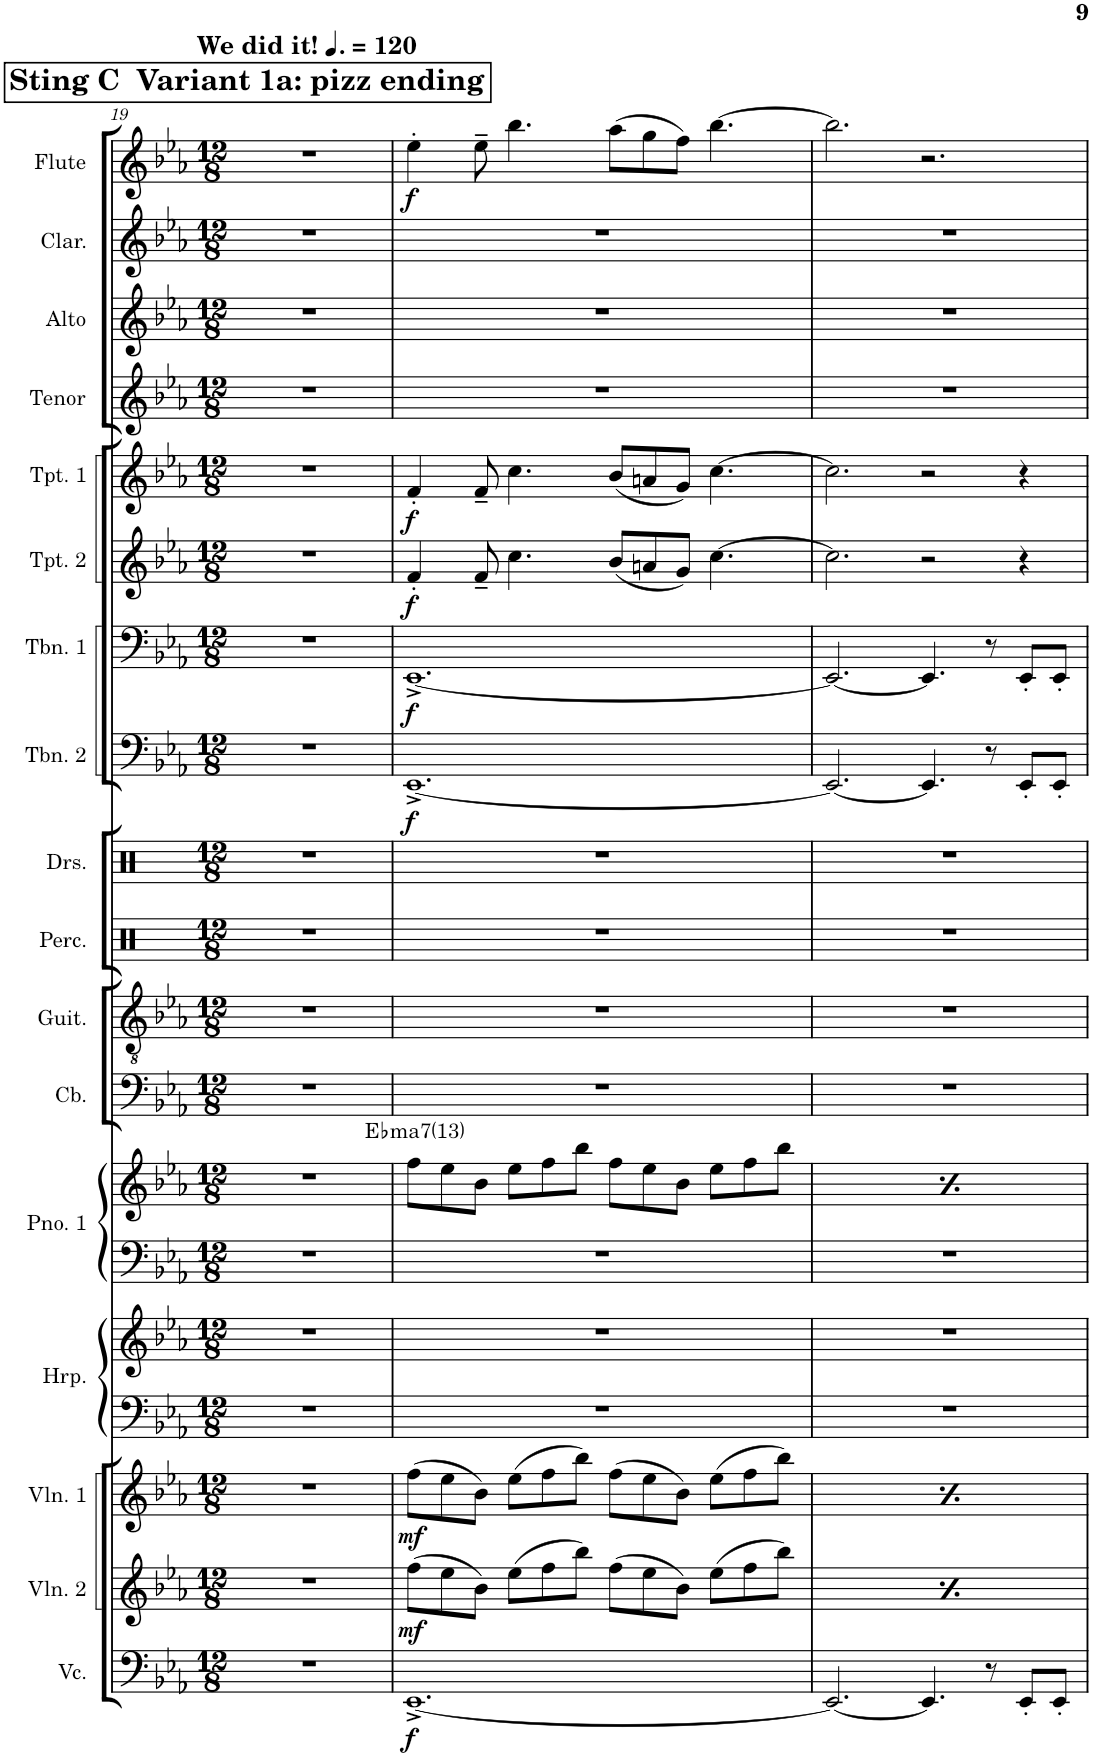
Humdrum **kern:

**kern	**dynam	**kern	**dynam	**kern	**dynam	**kern	**kern	**kern	**kern	**harte	**kern	**kern	**kern	**kern	**kern	**dynam	**kern	**dynam	**kern	**dynam	**kern	**dynam	**kern	**kern	**kern	**kern	**dynam
*part17	*part17	*part16	*part16	*part15	*part15	*part14	*part14	*part13	*part13	*part13	*part12	*part11	*part10	*part9	*part8	*part8	*part7	*part7	*part6	*part6	*part5	*part5	*part4	*part3	*part2	*part1	*part1
*staff19	*staff19	*staff18	*staff18	*staff17	*staff17	*staff16	*staff15	*staff14	*staff13	*	*staff12	*staff11	*staff10	*staff9	*staff8	*staff8	*staff7	*staff7	*staff6	*staff6	*staff5	*staff5	*staff4	*staff3	*staff2	*staff1	*staff1
*I"Violoncello	*	*I"Violin 2	*	*I"Violin 1	*	*I"Piano 2	*	*I"Piano 1	*	*	*I"Bass	*I"Guitar	*I"Percussion	*I"Drumset	*I"Trombone 2	*	*I"Trombone 1	*	*I"Trumpet 2	*	*I"Trumpet 1	*	*I"REED 4 (Tenor Sax)	*I"REED 3 (Alto Sax, Flute)	*I"REED 2 (Clarinet)	*I"REED 1 (Flute, Bari Sax)	*
*I'Vc.	*	*I'Vln. 2	*	*I'Vln. 1	*	*I'Pno. 2	*	*I'Pno. 1	*	*	*I'Bass	*I'Guit.	*I'Perc.	*I'Drs.	*I'Tbn. 2	*	*I'Tbn. 1	*	*I'Tpt. 2	*	*I'Tpt. 1	*	*I'Tenor	*I'Alto	*I'Clar.	*I'Flute	*
!!LO:PB:g=z
*clefF4	*	*clefG2	*	*clefG2	*	*clefF4	*clefG2	*clefF4	*clefG2	*	*clefF4	*clefGv2	*clefX	*clefX	*clefF4	*	*clefF4	*	*clefG2	*	*clefG2	*	*clefG2	*clefG2	*clefG2	*clefG2	*
*	*	*	*	*	*	*	*	*	*	*	*Trd7c12	*	*	*	*	*	*	*	*Trd1c2	*	*Trd1c2	*	*Trd8c14	*Trd5c9	*Trd1c2	*	*
*k[b-e-a-]	*	*k[b-e-a-]	*	*k[b-e-a-]	*	*k[b-e-a-]	*k[b-e-a-]	*k[b-e-a-]	*k[b-e-a-]	*	*k[b-e-a-]	*k[b-e-a-]	*k[]	*k[]	*k[b-e-a-]	*	*k[b-e-a-]	*	*k[b-e-a-]	*	*k[b-e-a-]	*	*k[b-e-a-]	*k[b-e-a-]	*k[b-e-a-]	*k[b-e-a-]	*
*M12/8	*	*M12/8	*	*M12/8	*	*M12/8	*M12/8	*M12/8	*M12/8	*	*M12/8	*M12/8	*M12/8	*M12/8	*M12/8	*	*M12/8	*	*M12/8	*	*M12/8	*	*M12/8	*M12/8	*M12/8	*M12/8	*
*MM180	*	*MM180	*	*MM180	*	*MM180	*MM180	*MM180	*MM180	*	*MM180	*MM180	*MM180	*MM180	*MM180	*	*MM180	*	*MM180	*	*MM180	*	*MM180	*MM180	*MM180	*MM180	*
=19	=19	=19	=19	=19	=19	=19	=19	=19	=19	=19	=19	=19	=19	=19	=19	=19	=19	=19	=19	=19	=19	=19	=19	=19	=19	=19	=19
!	!	!	!	!	!	!	!	!	!	!	!	!	!	!	!	!	!	!	!	!	!	!	!	!	!	!LO:TX:a:B:t=We did it!	!
!	!	!	!	!	!	!	!	!	!	!	!	!	!	!	!	!	!	!	!	!	!	!	!	!	!	!LO:TX:a:B:t=Sting C  Variant 1a&colon; pizz ending	!
1.r	.	1.r	.	1.r	.	1.r	1.r	1.r	1.r	.	1.r	1.r	1.r	1.r	1.r	.	1.r	.	1.r	.	1.r	.	1.r	1.r	1.r	1.r	.
=20	=20	=20	=20	=20	=20	=20	=20	=20	=20	=20	=20	=20	=20	=20	=20	=20	=20	=20	=20	=20	=20	=20	=20	=20	=20	=20	=20
!	!LO:DY:b	!	!LO:DY:b	!	!LO:DY:b	!	!	!	!	!LO:H:kt=ma7	!	!	!	!	!	!LO:DY:b	!	!LO:DY:b	!	!LO:DY:b	!	!LO:DY:b	!	!	!	!	!LO:DY:b
[1.EE-^	f	(8ff\L	mf	(8ff\L	mf	1.r	1.r	1.r	8ff\L	Eb:maj7(13)	1.r	1.r	1.r	1.r	[1.EE-^	f	[1.EE-^	f	4f'/	f	4f'/	f	1.r	1.r	1.r	4ee-'\	f
.	.	8ee-\	.	8ee-\	.	.	.	.	8ee-\	.	.	.	.	.	.	.	.	.	.	.	.	.	.	.	.	.	.
.	.	8b-\J)	.	8b-\J)	.	.	.	.	8b-\J	.	.	.	.	.	.	.	.	.	8f~/	.	8f~/	.	.	.	.	8ee-~\	.
.	.	(8ee-\L	.	(8ee-\L	.	.	.	.	8ee-\L	.	.	.	.	.	.	.	.	.	4.cc\	.	4.cc\	.	.	.	.	4.bb-\	.
.	.	8ff\	.	8ff\	.	.	.	.	8ff\	.	.	.	.	.	.	.	.	.	.	.	.	.	.	.	.	.	.
.	.	8bb-\J)	.	8bb-\J)	.	.	.	.	8bb-\J	.	.	.	.	.	.	.	.	.	.	.	.	.	.	.	.	.	.
.	.	(8ff\L	.	(8ff\L	.	.	.	.	8ff\L	.	.	.	.	.	.	.	.	.	(8b-/L	.	(8b-/L	.	.	.	.	(8aa-\L	.
.	.	8ee-\	.	8ee-\	.	.	.	.	8ee-\	.	.	.	.	.	.	.	.	.	8an/	.	8an/	.	.	.	.	8gg\	.
.	.	8b-\J)	.	8b-\J)	.	.	.	.	8b-\J	.	.	.	.	.	.	.	.	.	8g/J)	.	8g/J)	.	.	.	.	8ff\J)	.
.	.	(8ee-\L	.	(8ee-\L	.	.	.	.	8ee-\L	.	.	.	.	.	.	.	.	.	[4.cc\	.	[4.cc\	.	.	.	.	[4.bb-\	.
.	.	8ff\	.	8ff\	.	.	.	.	8ff\	.	.	.	.	.	.	.	.	.	.	.	.	.	.	.	.	.	.
.	.	8bb-\J)	.	8bb-\J)	.	.	.	.	8bb-\J	.	.	.	.	.	.	.	.	.	.	.	.	.	.	.	.	.	.
=21	=21	=21	=21	=21	=21	=21	=21	=21	=21	=21	=21	=21	=21	=21	=21	=21	=21	=21	=21	=21	=21	=21	=21	=21	=21	=21	=21
!	!	!	!LO:DY:b	!	!LO:DY:b	!	!	!	!	!LO:H:kt=ma7	!	!	!	!	!	!	!	!	!	!	!	!	!	!	!	!	!
2.EE-/_	.	(8ff\L	mf	(8ff\L	mf	1.r	1.r	1.r	8ff\L	Eb:maj7(13)	1.r	1.r	1.r	1.r	2.EE-/_	.	2.EE-/_	.	2.cc\]	.	2.cc\]	.	1.r	1.r	1.r	2.bb-\]	.
.	.	8ee-\	.	8ee-\	.	.	.	.	8ee-\	.	.	.	.	.	.	.	.	.	.	.	.	.	.	.	.	.	.
.	.	8b-\J)	.	8b-\J)	.	.	.	.	8b-\J	.	.	.	.	.	.	.	.	.	.	.	.	.	.	.	.	.	.
.	.	(8ee-\L	.	(8ee-\L	.	.	.	.	8ee-\L	.	.	.	.	.	.	.	.	.	.	.	.	.	.	.	.	.	.
.	.	8ff\	.	8ff\	.	.	.	.	8ff\	.	.	.	.	.	.	.	.	.	.	.	.	.	.	.	.	.	.
.	.	8bb-\J)	.	8bb-\J)	.	.	.	.	8bb-\J	.	.	.	.	.	.	.	.	.	.	.	.	.	.	.	.	.	.
4.EE-/]	.	(8ff\L	.	(8ff\L	.	.	.	.	8ff\L	.	.	.	.	.	4.EE-/]	.	4.EE-/]	.	2r	.	2r	.	.	.	.	2.r	.
.	.	8ee-\	.	8ee-\	.	.	.	.	8ee-\	.	.	.	.	.	.	.	.	.	.	.	.	.	.	.	.	.	.
.	.	8b-\J)	.	8b-\J)	.	.	.	.	8b-\J	.	.	.	.	.	.	.	.	.	.	.	.	.	.	.	.	.	.
8r	.	(8ee-\L	.	(8ee-\L	.	.	.	.	8ee-\L	.	.	.	.	.	8r	.	8r	.	.	.	.	.	.	.	.	.	.
8EE-'/L	.	8ff\	.	8ff\	.	.	.	.	8ff\	.	.	.	.	.	8EE-'/L	.	8EE-'/L	.	4r	.	4r	.	.	.	.	.	.
8EE-'/J	.	8bb-\J)	.	8bb-\J)	.	.	.	.	8bb-\J	.	.	.	.	.	8EE-'/J	.	8EE-'/J	.	.	.	.	.	.	.	.	.	.
=	=	=	=	=	=	=	=	=	=	=	=	=	=	=	=	=	=	=	=	=	=	=	=	=	=	=	=
*-	*-	*-	*-	*-	*-	*-	*-	*-	*-	*-	*-	*-	*-	*-	*-	*-	*-	*-	*-	*-	*-	*-	*-	*-	*-	*-	*-
